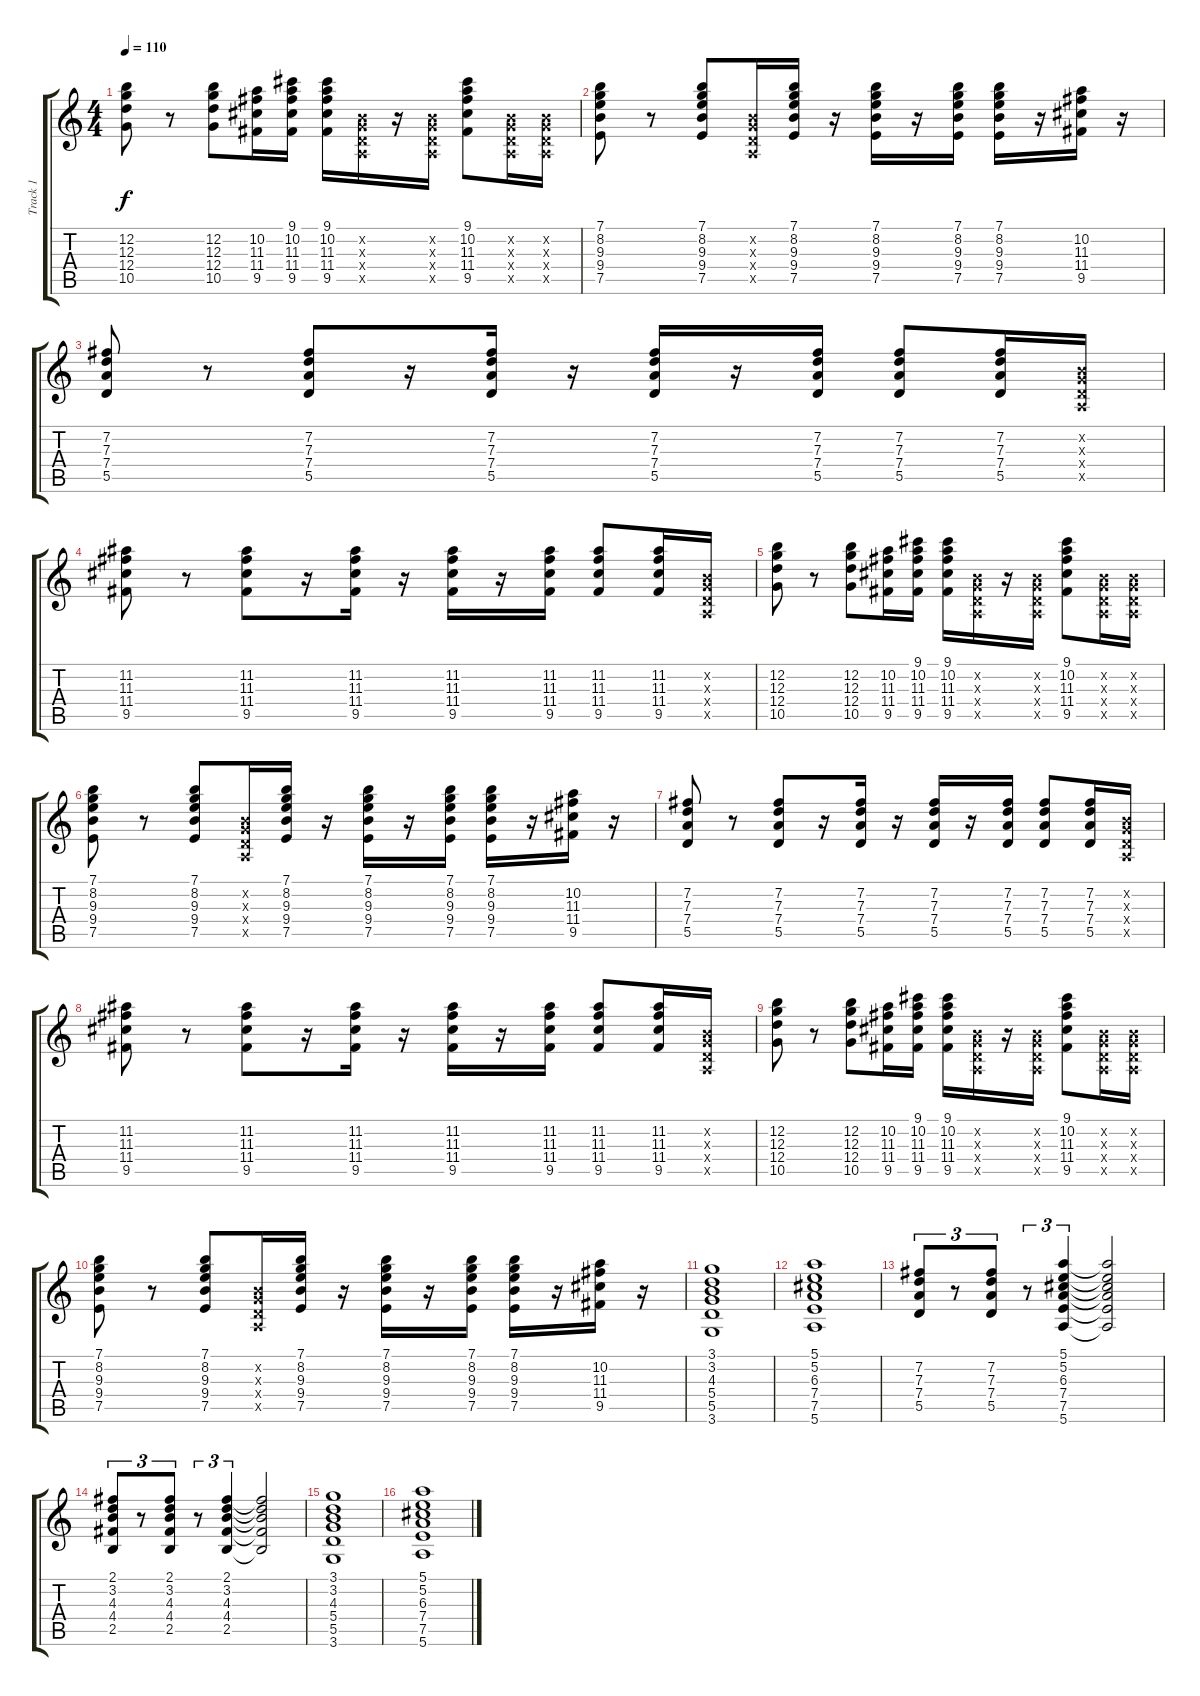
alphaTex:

\track ("Track 1" "Track 1") {instrument overdrivenguitar}
\staff {score tabs}
\tuning (E4 B3 G3 D3 A2 E2) {hide}
\ts (4 4)
\tempo 110
\clef g2
\ks c
(12.2 12.3 12.4 10.5).8{dy f} r.8 (12.2 12.3 12.4 10.5).8 (10.2 11.3 11.4 9.5).16 (9.1 10.2 11.3 11.4 9.5).16 (9.1 10.2 11.3 11.4 9.5).16 (0.2{x} 0.3{x} 0.4{x} 0.5{x}).16 r.16 (0.2{x} 0.3{x} 0.4{x} 0.5{x}).16 (9.1 10.2 11.3 11.4 9.5).8 (0.2{x} 0.3{x} 0.4{x} 0.5{x}).16 (0.2{x} 0.3{x} 0.4{x} 0.5{x}).16 |
(7.1 8.2 9.3 9.4 7.5).8 r.8 (7.1 8.2 9.3 9.4 7.5).8 (0.2{x} 0.3{x} 0.4{x} 0.5{x}).16 (7.1 8.2 9.3 9.4 7.5).16 r.16 (7.1 8.2 9.3 9.4 7.5).16 r.16 (7.1 8.2 9.3 9.4 7.5).16 (7.1 8.2 9.3 9.4 7.5).16 r.16 (10.2 11.3 11.4 9.5).16 r.16 |
(7.2 7.3 7.4 5.5).8 r.8 (7.2 7.3 7.4 5.5).8 r.16 (7.2 7.3 7.4 5.5).16 r.16 (7.2 7.3 7.4 5.5).16 r.16 (7.2 7.3 7.4 5.5).16 (7.2 7.3 7.4 5.5).8 (7.2 7.3 7.4 5.5).16 (0.2{x} 0.3{x} 0.4{x} 0.5{x}).16 |
(11.2 11.3 11.4 9.5).8 r.8 (11.2 11.3 11.4 9.5).8 r.16 (11.2 11.3 11.4 9.5).16 r.16 (11.2 11.3 11.4 9.5).16 r.16 (11.2 11.3 11.4 9.5).16 (11.2 11.3 11.4 9.5).8 (11.2 11.3 11.4 9.5).16 (0.2{x} 0.3{x} 0.4{x} 0.5{x}).16 |
(12.2 12.3 12.4 10.5).8 r.8 (12.2 12.3 12.4 10.5).8 (10.2 11.3 11.4 9.5).16 (9.1 10.2 11.3 11.4 9.5).16 (9.1 10.2 11.3 11.4 9.5).16 (0.2{x} 0.3{x} 0.4{x} 0.5{x}).16 r.16 (0.2{x} 0.3{x} 0.4{x} 0.5{x}).16 (9.1 10.2 11.3 11.4 9.5).8 (0.2{x} 0.3{x} 0.4{x} 0.5{x}).16 (0.2{x} 0.3{x} 0.4{x} 0.5{x}).16 |
(7.1 8.2 9.3 9.4 7.5).8 r.8 (7.1 8.2 9.3 9.4 7.5).8 (0.2{x} 0.3{x} 0.4{x} 0.5{x}).16 (7.1 8.2 9.3 9.4 7.5).16 r.16 (7.1 8.2 9.3 9.4 7.5).16 r.16 (7.1 8.2 9.3 9.4 7.5).16 (7.1 8.2 9.3 9.4 7.5).16 r.16 (10.2 11.3 11.4 9.5).16 r.16 |
(7.2 7.3 7.4 5.5).8 r.8 (7.2 7.3 7.4 5.5).8 r.16 (7.2 7.3 7.4 5.5).16 r.16 (7.2 7.3 7.4 5.5).16 r.16 (7.2 7.3 7.4 5.5).16 (7.2 7.3 7.4 5.5).8 (7.2 7.3 7.4 5.5).16 (0.2{x} 0.3{x} 0.4{x} 0.5{x}).16 |
(11.2 11.3 11.4 9.5).8 r.8 (11.2 11.3 11.4 9.5).8 r.16 (11.2 11.3 11.4 9.5).16 r.16 (11.2 11.3 11.4 9.5).16 r.16 (11.2 11.3 11.4 9.5).16 (11.2 11.3 11.4 9.5).8 (11.2 11.3 11.4 9.5).16 (0.2{x} 0.3{x} 0.4{x} 0.5{x}).16 |
(12.2 12.3 12.4 10.5).8 r.8 (12.2 12.3 12.4 10.5).8 (10.2 11.3 11.4 9.5).16 (9.1 10.2 11.3 11.4 9.5).16 (9.1 10.2 11.3 11.4 9.5).16 (0.2{x} 0.3{x} 0.4{x} 0.5{x}).16 r.16 (0.2{x} 0.3{x} 0.4{x} 0.5{x}).16 (9.1 10.2 11.3 11.4 9.5).8 (0.2{x} 0.3{x} 0.4{x} 0.5{x}).16 (0.2{x} 0.3{x} 0.4{x} 0.5{x}).16 |
(7.1 8.2 9.3 9.4 7.5).8 r.8 (7.1 8.2 9.3 9.4 7.5).8 (0.2{x} 0.3{x} 0.4{x} 0.5{x}).16 (7.1 8.2 9.3 9.4 7.5).16 r.16 (7.1 8.2 9.3 9.4 7.5).16 r.16 (7.1 8.2 9.3 9.4 7.5).16 (7.1 8.2 9.3 9.4 7.5).16 r.16 (10.2 11.3 11.4 9.5).16 r.16 |
(3.1 3.2 4.3 5.4 5.5 3.6).1{instrument electricguitarclean} |
(5.1 5.2 6.3 7.4 7.5 5.6).1 |
(7.2 7.3 7.4 5.5).8{tu (3 2)} r.8{tu (3 2)} (7.2 7.3 7.4 5.5).8{tu (3 2)} r.8{tu (3 2)} (5.1 5.2 6.3 7.4 7.5 5.6).4{tu (3 2)} (5.1{t} 5.2{t} 6.3{t} 7.4{t} 7.5{t} 5.6{t}).2 |
(2.1 3.2 4.3 4.4 2.5).8{tu (3 2)} r.8{tu (3 2)} (2.1 3.2 4.3 4.4 2.5).8{tu (3 2)} r.8{tu (3 2)} (2.1 3.2 4.3 4.4 2.5).4{tu (3 2)} (2.1{t} 3.2{t} 4.3{t} 4.4{t} 2.5{t}).2 |
(3.1 3.2 4.3 5.4 5.5 3.6).1 |
(5.1 5.2 6.3 7.4 7.5 5.6).1
